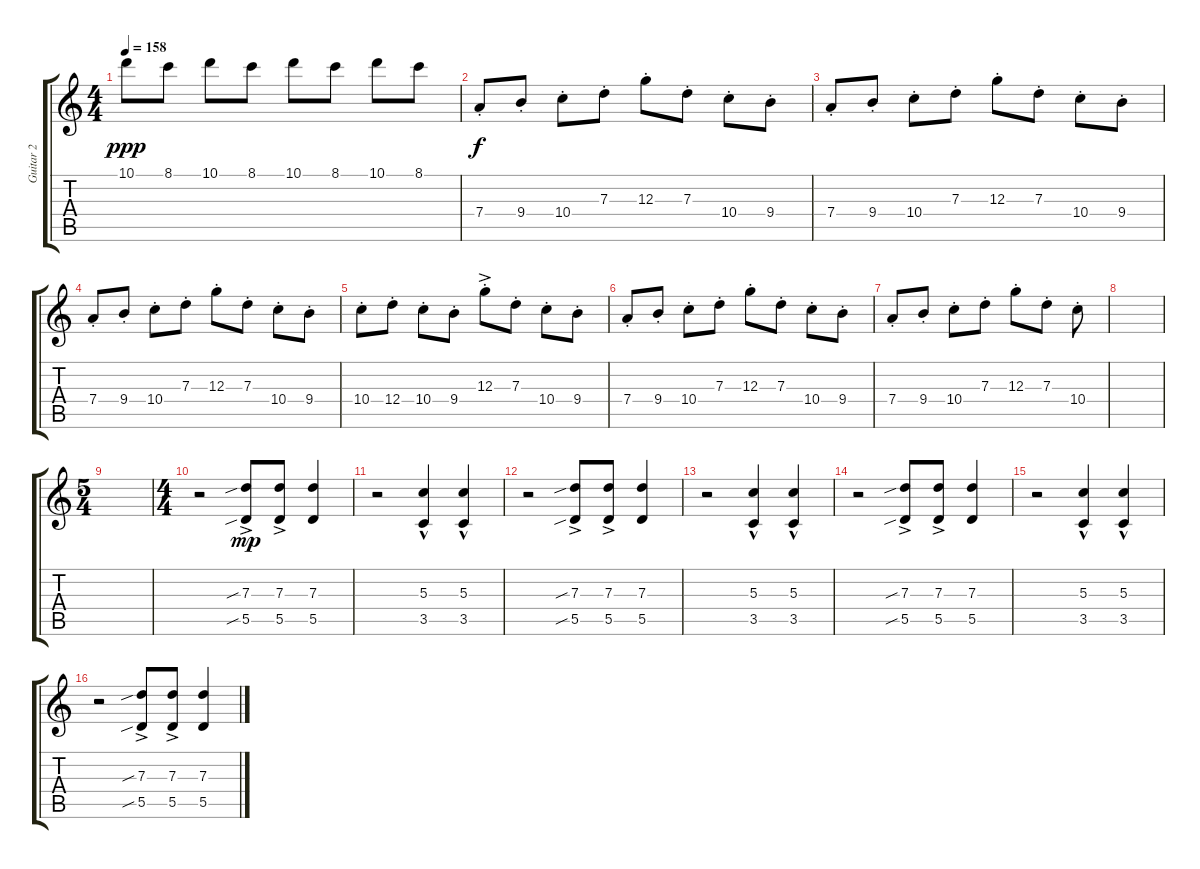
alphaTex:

\track ("Guitar 2" "Guitar 2") {instrument distortionguitar}
\staff {score tabs}
\tuning (E4 B3 G3 D3 A2 E2) {hide}
\ts (4 4)
\tempo 158
\clef g2
\ks c
10.1.8{dy ppp} 8.1.8 10.1.8 8.1.8 10.1.8 8.1.8 10.1.8 8.1.8 |
7.4{st}.8{dy f volume 11 instrument overdrivenguitar} 9.4{st}.8 10.4{st}.8 7.3{st}.8 12.3{st}.8 7.3{st}.8 10.4{st}.8 9.4{st}.8 |
7.4{st}.8 9.4{st}.8 10.4{st}.8 7.3{st}.8 12.3{st}.8 7.3{st}.8 10.4{st}.8 9.4{st}.8 |
7.4{st}.8 9.4{st}.8 10.4{st}.8 7.3{st}.8 12.3{st}.8 7.3{st}.8 10.4{st}.8 9.4{st}.8 |
10.4{st}.8 12.4{st}.8 10.4{st}.8 9.4{st}.8 12.3{ac st}.8 7.3{st}.8 10.4{st}.8 9.4{st}.8 |
7.4{st}.8 9.4{st}.8 10.4{st}.8 7.3{st}.8 12.3{st}.8 7.3{st}.8 10.4{st}.8 9.4{st}.8 |
7.4{st}.8 9.4{st}.8 10.4{st}.8 7.3{st}.8 12.3{st}.8 7.3{st}.8 10.4{st}.8 |
|
\ts (5 4)
|
\ts (4 4)
r.2{instrument distortionguitar} (7.3{sib ac} 5.5{sib ac}).8{dy mp} (7.3{ac} 5.5{ac}).8 (7.3 5.5).4 |
r.2 (5.3{hac} 3.5).4 (5.3{hac} 3.5).4 |
r.2 (7.3{sib ac} 5.5{sib ac}).8 (7.3{ac} 5.5{ac}).8 (7.3 5.5).4 |
r.2 (5.3{hac} 3.5).4 (5.3{hac} 3.5).4 |
r.2 (7.3{sib ac} 5.5{sib ac}).8 (7.3{ac} 5.5{ac}).8 (7.3 5.5).4 |
r.2 (5.3{hac} 3.5).4 (5.3{hac} 3.5).4 |
r.2 (7.3{sib ac} 5.5{sib ac}).8 (7.3{ac} 5.5{ac}).8 (7.3 5.5).4
